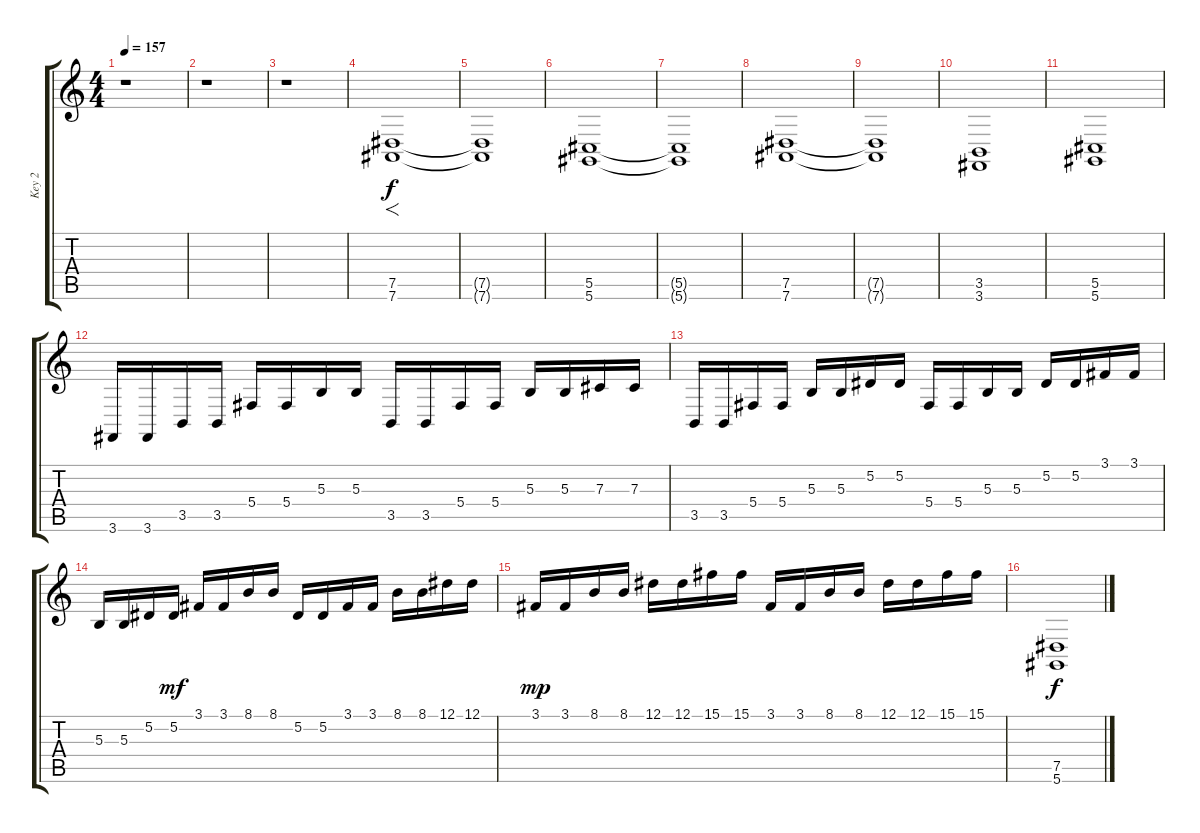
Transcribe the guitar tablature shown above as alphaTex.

\track ("Key 2" "Key 2") {instrument pad3polysynth}
\staff {score tabs}
\tuning (Eb4 Bb3 Gb3 Db3 Ab2 Eb2) {hide}
\ts (4 4)
\tempo 157
\clef g2
\ks c
r.1{dy mp} |
r.1 |
r.1 |
(7.5 7.6).1{f dy f instrument pad3polysynth} |
(7.5{t} 7.6{t}).1 |
(5.5 5.6).1 |
(5.5{t} 5.6{t}).1 |
(7.5 7.6).1 |
(7.5{t} 7.6{t}).1 |
(3.5 3.6).1 |
(5.5 5.6).1 |
3.6.16{instrument lead2sawtooth} 3.6.16 3.5.16 3.5.16 5.4.16 5.4.16 5.3.16 5.3.16 3.5.16 3.5.16 5.4.16 5.4.16 5.3.16 5.3.16 7.3.16 7.3.16 |
3.5.16 3.5.16 5.4.16 5.4.16 5.3.16 5.3.16 5.2.16 5.2.16 5.4.16 5.4.16 5.3.16 5.3.16 5.2.16 5.2.16 3.1.16 3.1.16 |
5.3.16 5.3.16 5.2.16 5.2.16{dy mf} 3.1.16 3.1.16 8.1.16 8.1.16 5.2.16 5.2.16 3.1.16 3.1.16 8.1.16 8.1.16 12.1.16 12.1.16 |
3.1.16{dy mp} 3.1.16 8.1.16 8.1.16 12.1.16 12.1.16 15.1.16 15.1.16 3.1.16 3.1.16 8.1.16 8.1.16 12.1.16 12.1.16 15.1.16 15.1.16 |
(7.5 5.6).1{dy f instrument pad3polysynth}
